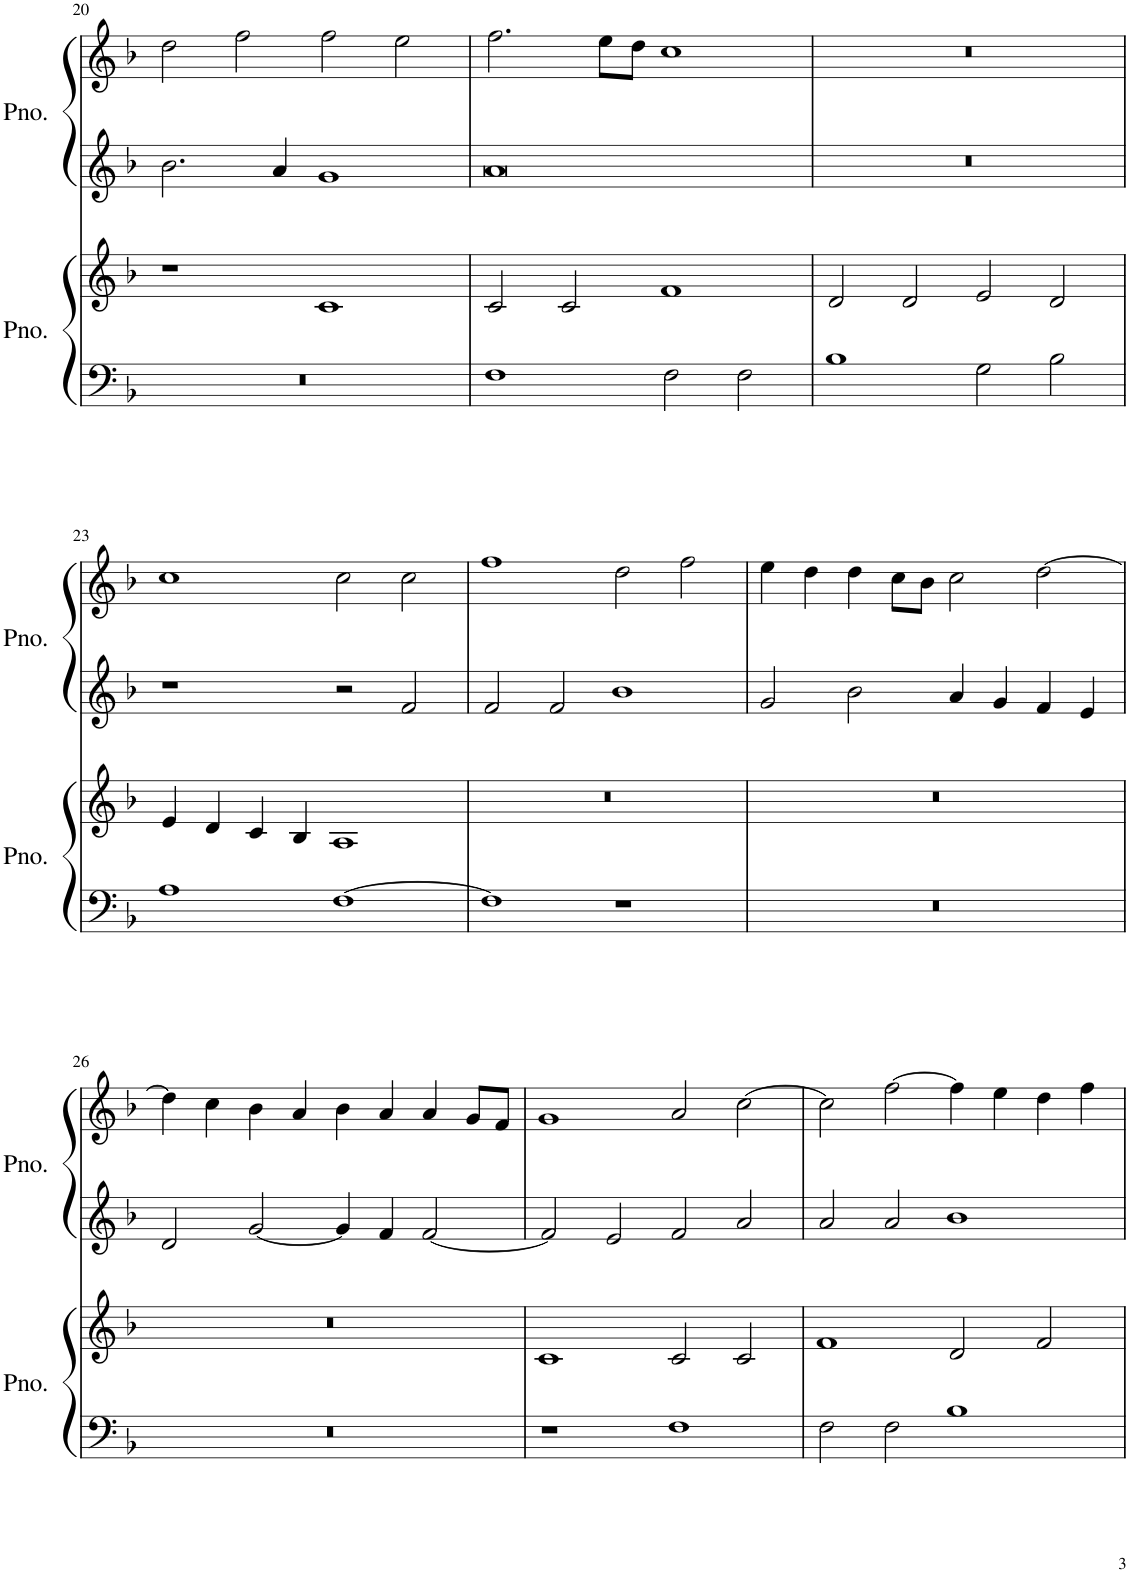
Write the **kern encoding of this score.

**kern	**kern	**kern	**kern
*part2	*part2	*part1	*part1
*staff4	*staff3	*staff2	*staff1
*I"Piano	*	*I"Piano	*
*I'Pno.	*	*I'Pno.	*
!!LO:PB:g=z
*clefF4	*clefG2	*clefG2	*clefG2
*k[b-]	*k[b-]	*k[b-]	*k[b-]
*M4/2	*M4/2	*M4/2	*M4/2
=20	=20	=20	=20
0r	0r	2.b-\	2dd\
.	.	.	2ff\
.	.	4a/	.
.	.	1g	2ff\
.	.	.	2ee\
1ryy	1c	1ryy	1ryy
=21	=21	=21	=21
1F	2c/	0a	2.ff\
.	2c/	.	.
.	.	.	8ee\L
.	.	.	8dd\J
2F\	1f	.	1cc
2F\	.	.	.
=22	=22	=22	=22
1B-	2d/	0r	0r
.	2d/	.	.
2G\	2e/	.	.
2B-\	2d/	.	.
!!LO:LB:g=z
=23	=23	=23	=23
1A	4e/	1r	1cc
.	4d/	.	.
.	4c/	.	.
.	4B-/	.	.
[1F	1A	2r	2cc\
.	.	2f/	2cc\
=24	=24	=24	=24
1F]	0r	2f/	1ff
.	.	2f/	.
1r	.	1b-	2dd\
.	.	.	2ff\
=25	=25	=25	=25
0r	0r	2g/	4ee\
.	.	.	4dd\
.	.	2b-\	4dd\
.	.	.	8cc\L
.	.	.	8b-\J
.	.	4a/	2cc\
.	.	4g/	.
.	.	4f/	[2dd\
.	.	4e/	.
!!LO:LB:g=z
=26	=26	=26	=26
0r	0r	2d/	4dd\]
.	.	.	4cc\
.	.	[2g/	4b-\
.	.	.	4a/
.	.	4g/]	4b-\
.	.	4f/	4a/
.	.	[2f/	4a/
.	.	.	8g/L
.	.	.	8f/J
=27	=27	=27	=27
1r	1c	2f/]	1g
.	.	2e/	.
1F	2c/	2f/	2a/
.	2c/	2a/	[2cc\
=28	=28	=28	=28
2F\	1f	2a/	2cc\]
2F\	.	2a/	[2ff\
1B-	2d/	1b-	4ff\]
.	.	.	4ee\
.	2f/	.	4dd\
.	.	.	4ff\
=	=	=	=
*-	*-	*-	*-
